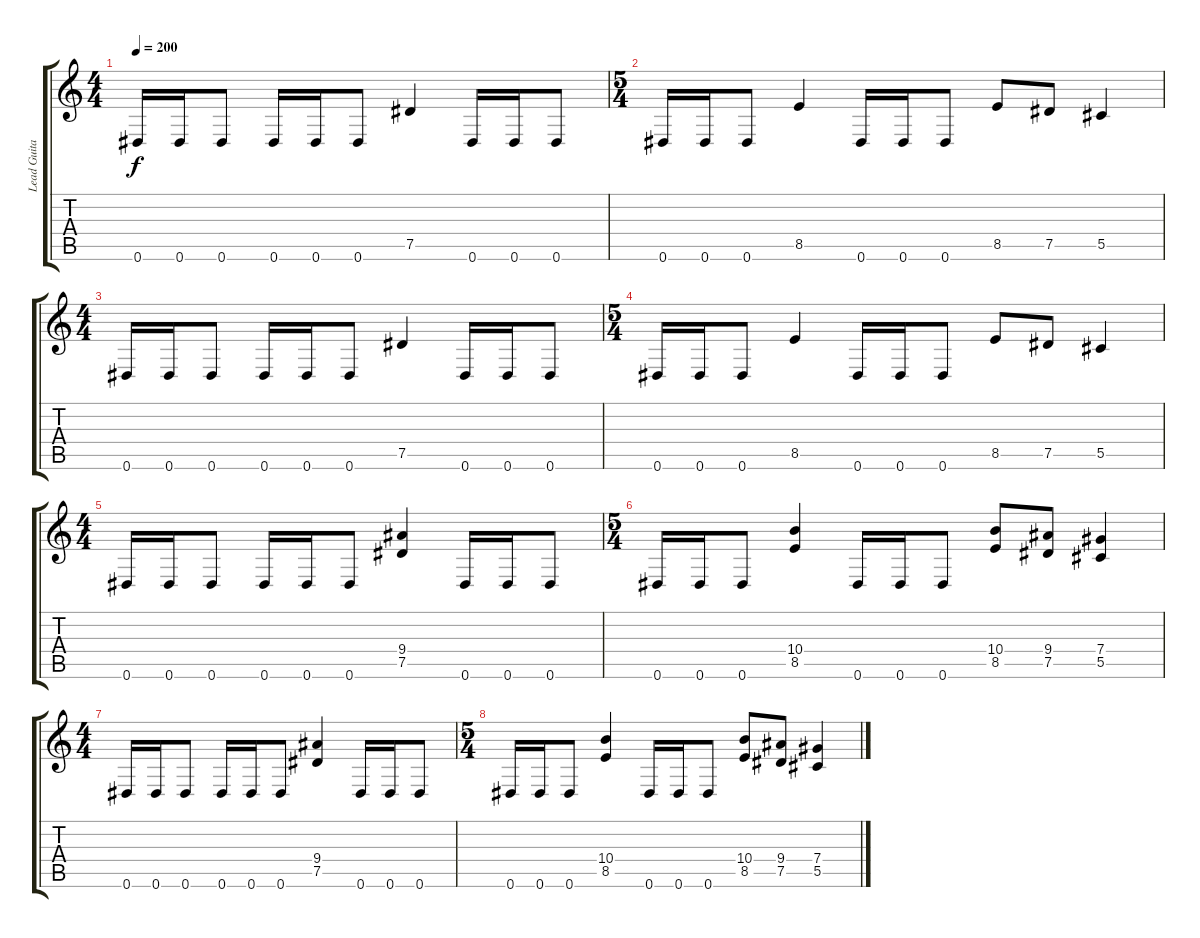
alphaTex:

\track ("Lead Guitar" "Lead Guita") {instrument overdrivenguitar}
\staff {score tabs}
\tuning (Eb4 Bb3 Gb3 Db3 Ab2 Eb2) {hide}
\ts (4 4)
\tempo 200
\clef g2
\ks c
0.6.16{dy f} 0.6.16 0.6.8 0.6.16 0.6.16 0.6.8 7.5.4 0.6.16 0.6.16 0.6.8 |
\ts (5 4)
0.6.16 0.6.16 0.6.8 8.5.4 0.6.16 0.6.16 0.6.8 8.5.8 7.5.8 5.5.4 |
\ts (4 4)
0.6.16 0.6.16 0.6.8 0.6.16 0.6.16 0.6.8 7.5.4 0.6.16 0.6.16 0.6.8 |
\ts (5 4)
0.6.16 0.6.16 0.6.8 8.5.4 0.6.16 0.6.16 0.6.8 8.5.8 7.5.8 5.5.4 |
\ts (4 4)
0.6.16 0.6.16 0.6.8 0.6.16 0.6.16 0.6.8 (9.4 7.5).4 0.6.16 0.6.16 0.6.8 |
\ts (5 4)
0.6.16 0.6.16 0.6.8 (10.4 8.5).4 0.6.16 0.6.16 0.6.8 (10.4 8.5).8 (9.4 7.5).8 (7.4 5.5).4 |
\ts (4 4)
0.6.16 0.6.16 0.6.8 0.6.16 0.6.16 0.6.8 (9.4 7.5).4 0.6.16 0.6.16 0.6.8 |
\ts (5 4)
0.6.16 0.6.16 0.6.8 (10.4 8.5).4 0.6.16 0.6.16 0.6.8 (10.4 8.5).8 (9.4 7.5).8 (7.4 5.5).4
